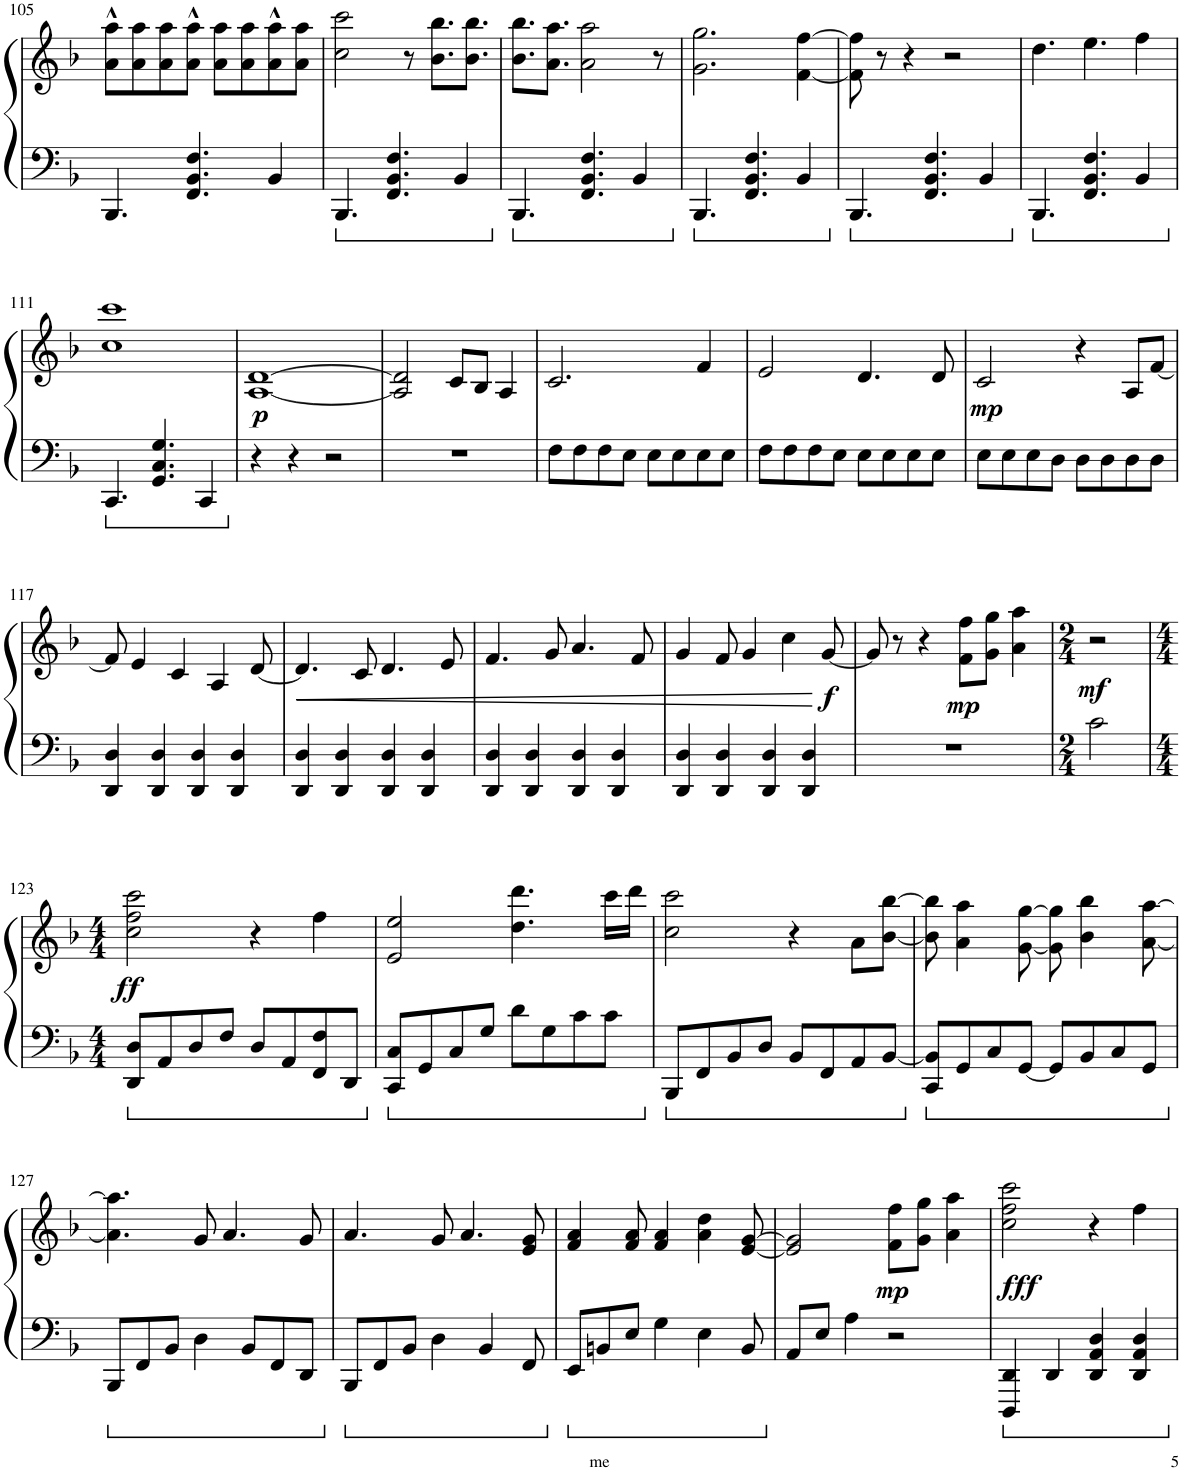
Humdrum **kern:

**kern	**kern	**dynam
*part1	*part1	*part1
*staff2	*staff1	*staff1/2
*I"Grand Piano	*	*
*I'Pno.	*	*
!!LO:PB:g=z
*clefF4	*clefG2	*
*k[b-]	*k[b-]	*
*M4/4	*M4/4	*
=105	=105	=105
4.BBB-/	8a\^^ 8aa\^^L	.
.	8a\ 8aa\	.
.	8a\ 8aa\	.
4.FF/ 4.BB-/ 4.F/	8a\^^ 8aa\^^J	.
.	8a\ 8aa\L	.
.	8a\ 8aa\	.
4BB-/	8a\^^ 8aa\^^	.
.	8a\ 8aa\J	.
=106	=106	=106
4.BBB-/	2cc\ 2ccc\	.
4.FF/ 4.BB-/ 4.F/	.	.
.	8r	.
.	8.b-\ 8.bb-\L	.
4BB-/	.	.
.	8.b-\ 8.bb-\J	.
=107	=107	=107
4.BBB-/	8.b-\ 8.bb-\L	.
.	8.a\ 8.aa\J	.
4.FF/ 4.BB-/ 4.F/	2a\ 2aa\	.
4BB-/	.	.
.	8r	.
=108	=108	=108
4.BBB-/	2.g\ 2.gg\	.
4.FF/ 4.BB-/ 4.F/	.	.
4BB-/	[4f\ [4ff\	.
=109	=109	=109
4.BBB-/	8f\] 8ff\]	.
.	8r	.
.	4r	.
4.FF/ 4.BB-/ 4.F/	.	.
.	2r	.
4BB-/	.	.
=110	=110	=110
4.BBB-/	4.dd\	.
4.FF/ 4.BB-/ 4.F/	4.ee\	.
4BB-/	4ff\	.
!!LO:LB:g=z
=111	=111	=111
4.CC/	1cc 1ccc	.
4.GG/ 4.C/ 4.G/	.	.
4CC/	.	.
=112	=112	=112
!	!	!LO:DY:b
4r	[1A [1d	p
4r	.	.
2r	.	.
=113	=113	=113
1r	2A/] 2d/]	.
.	8c/L	.
.	8B-/J	.
.	4A/	.
=114	=114	=114
8F\L	2.c/	.
8F\	.	.
8F\	.	.
8E\J	.	.
8E\L	.	.
8E\	.	.
8E\	4f/	.
8E\J	.	.
=115	=115	=115
8F\L	2e/	.
8F\	.	.
8F\	.	.
8E\J	.	.
8E\L	4.d/	.
8E\	.	.
8E\	.	.
8E\J	8d/	.
=116	=116	=116
!	!	!LO:DY:b
8E\L	2c/	mp
8E\	.	.
8E\	.	.
8D\J	.	.
8D\L	4r	.
8D\	.	.
8D\	8A/L	.
8D\J	[8f/J	.
!!LO:LB:g=z
=117	=117	=117
4DD/ 4D/	8f/]	.
.	4e/	.
4DD/ 4D/	.	.
.	4c/	.
4DD/ 4D/	.	.
.	4A/	.
4DD/ 4D/	.	.
.	[8d/	.
=118	=118	=118
!	!	!LO:HP:b
4DD/ 4D/	4.d/]	<
4DD/ 4D/	.	.
.	8c/	.
4DD/ 4D/	4.d/	.
4DD/ 4D/	.	.
.	8e/	.
=119	=119	=119
4DD/ 4D/	4.f/	.
4DD/ 4D/	.	.
.	8g/	.
4DD/ 4D/	4.a/	.
4DD/ 4D/	.	.
.	8f/	.
=120	=120	=120
4DD/ 4D/	4g/	.
4DD/ 4D/	8f/	.
.	4g/	.
4DD/ 4D/	.	.
.	4cc\	.
4DD/ 4D/	.	.
!	!	!LO:DY:n=1:b
.	[8g/	[ f
=121	=121	=121
1r	8g/]	.
.	8r	.
.	4r	.
!	!	!LO:DY:b
.	8f\ 8ff\L	mp
.	8g\ 8gg\J	.
.	4a\ 4aa\	.
=122	=122	=122
*M2/4	*M2/4	*
!	!	!LO:DY:b
2c\	2r	mf
!!LO:LB:g=z
=123	=123	=123
*M4/4	*M4/4	*
!	!	!LO:DY:b
8DD/ 8D/L	2cc\ 2ff\ 2ccc\	ff
8AA/	.	.
8D/	.	.
8F/J	.	.
8D/L	4r	.
8AA/	.	.
8FF/ 8F/	4ff\	.
8DD/J	.	.
=124	=124	=124
8CC/ 8C/L	2e/ 2ee/	.
8GG/	.	.
8C/	.	.
8G/J	.	.
8d\L	4.dd\ 4.ddd\	.
8G\	.	.
8c\	.	.
8c\J	16ccc\LL	.
.	16ddd\JJ	.
=125	=125	=125
8BBB-/L	2cc\ 2ccc\	.
8FF/	.	.
8BB-/	.	.
8D/J	.	.
8BB-/L	4r	.
8FF/	.	.
8AA/	8a\L	.
[8BB-/J	[8b-\ [8bb-\J	.
=126	=126	=126
8CC/ 8BB-/]L	8b-\] 8bb-\]	.
8GG/	4a\ 4aa\	.
8C/	.	.
[8GG/J	[8g\ [8gg\	.
8GG/L]	8g\] 8gg\]	.
8BB-/	4b-\ 4bb-\	.
8C/	.	.
8GG/J	[8a\ [8aa\	.
!!LO:LB:g=z
=127	=127	=127
8BBB-/L	4.a\] 4.aa\]	.
8FF/	.	.
8BB-/J	.	.
4D\	8g/	.
.	4.a/	.
8BB-/L	.	.
8FF/	.	.
8DD/J	8g/	.
=128	=128	=128
8BBB-/L	4.a/	.
8FF/	.	.
8BB-/J	.	.
4D\	8g/	.
.	4.a/	.
4BB-/	.	.
8FF/	8e/ 8g/	.
=129	=129	=129
8EE/L	4f/ 4a/	.
8BBn/	.	.
8E/J	8f/ 8a/	.
4G\	4f/ 4a/	.
4E\	4a\ 4dd\	.
8BB/	[8e/ [8g/	.
=130	=130	=130
8AA/L	2e/] 2g/]	.
8E/J	.	.
4A\	.	.
!	!	!LO:DY:b
2r	8f\ 8ff\L	mp
.	8g\ 8gg\J	.
.	4a\ 4aa\	.
=131	=131	=131
!	!	!LO:DY:b
4DDD/ 4DD/	2cc\ 2ff\ 2ccc\	fff
4DD/	.	.
4DD/ 4AA/ 4D/	4r	.
4DD/ 4AA/ 4D/	4ff\	.
=	=	=
*-	*-	*-
